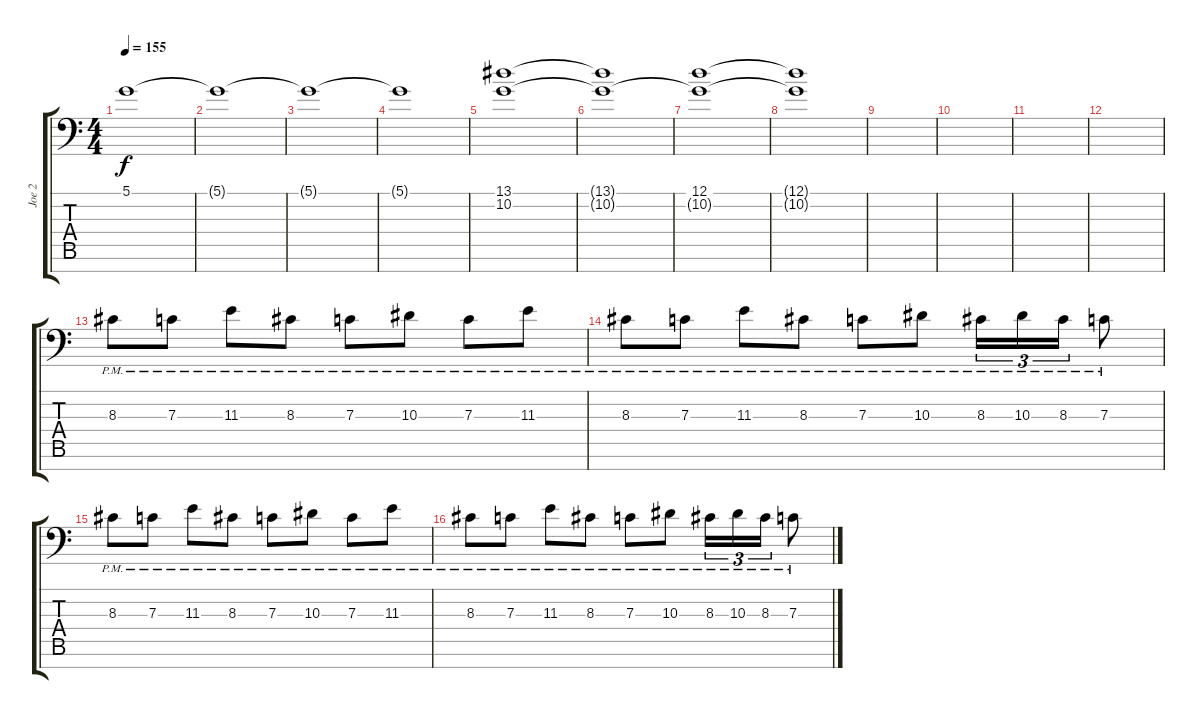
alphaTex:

\track ("Joe 2" "Joe 2") {instrument choiraahs}
\staff {score tabs}
\tuning (D4 A3 F3 C3 G2 C2 G1) {hide}
\ts (4 4)
\tempo 155
\clef f4
\ks c
5.1.1{dy f volume 7 instrument choiraahs} |
5.1{t}.1 |
5.1{t}.1 |
5.1{t}.1 |
(13.1 10.2).1 |
(13.1{t} 10.2{t}).1 |
(12.1 10.2{t}).1 |
(12.1{t} 10.2{t}).1 |
|
|
|
|
8.3{pm}.8{volume 8 instrument sitar} 7.3{pm}.8 11.3{pm}.8 8.3{pm}.8 7.3{pm}.8 10.3{pm}.8 7.3{pm}.8 11.3{pm}.8 |
8.3{pm}.8 7.3{pm}.8 11.3{pm}.8 8.3{pm}.8 7.3{pm}.8 10.3{pm}.8 8.3{pm}.16{tu (3 2)} 10.3{pm}.16{tu (3 2)} 8.3{pm}.16{tu (3 2)} 7.3{pm}.8 |
8.3{pm}.8 7.3{pm}.8 11.3{pm}.8 8.3{pm}.8 7.3{pm}.8 10.3{pm}.8 7.3{pm}.8 11.3{pm}.8 |
8.3{pm}.8 7.3{pm}.8 11.3{pm}.8 8.3{pm}.8 7.3{pm}.8 10.3{pm}.8 8.3{pm}.16{tu (3 2)} 10.3{pm}.16{tu (3 2)} 8.3{pm}.16{tu (3 2)} 7.3{pm}.8
